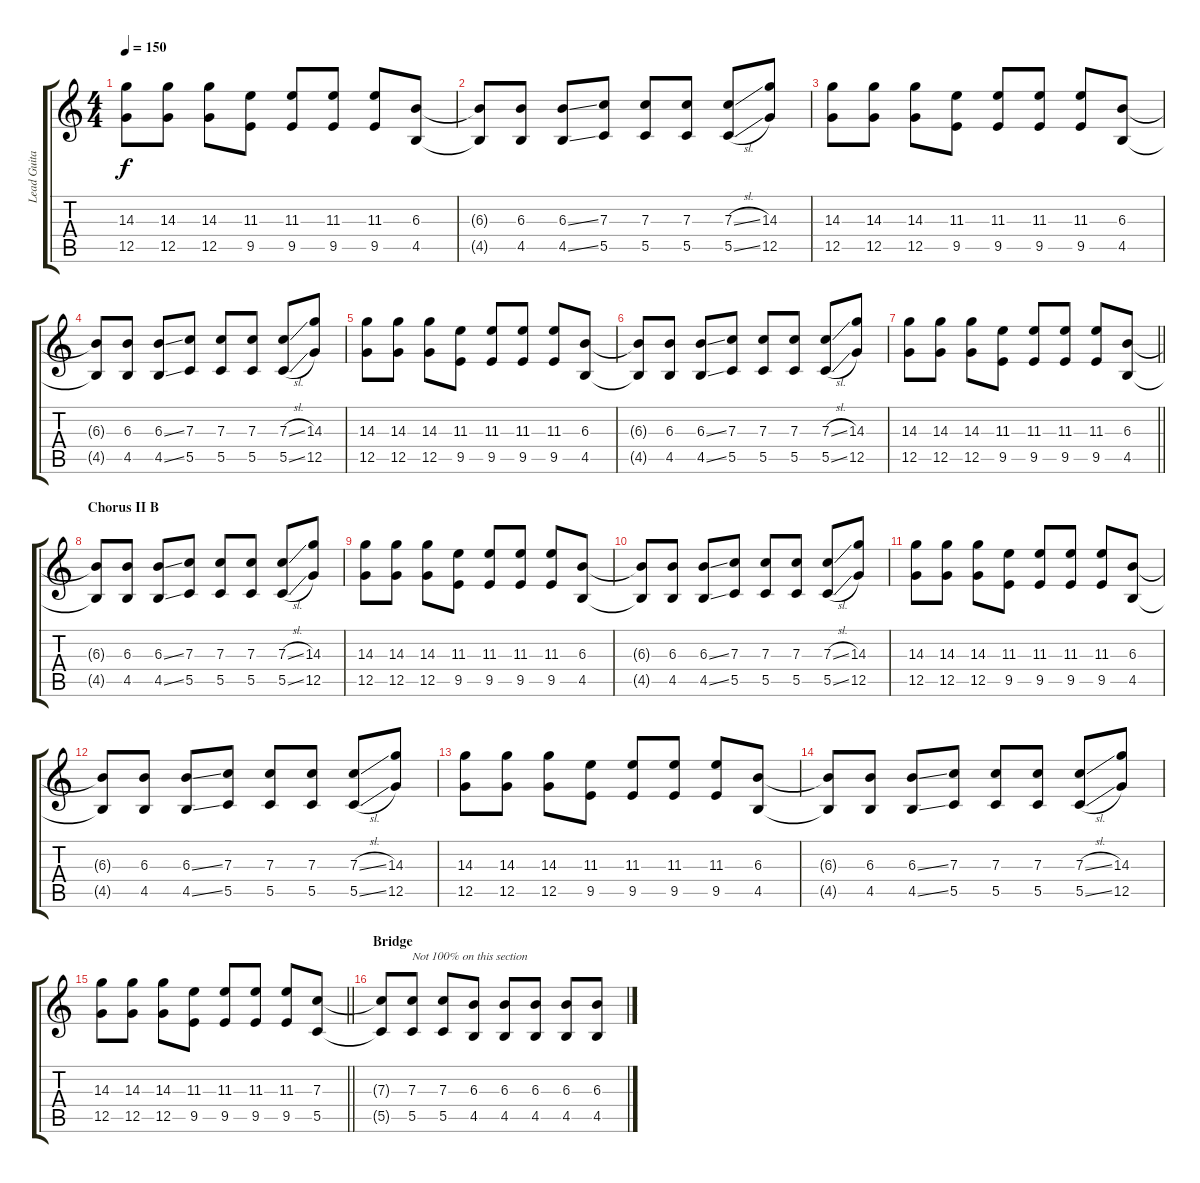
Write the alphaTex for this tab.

\track ("Lead Guitar" "Lead Guita") {instrument distortionguitar}
\staff {score tabs}
\tuning (D4 A3 F3 C3 G2 C2) {hide}
\ts (4 4)
\tempo 150
\clef g2
\ks c
(14.3 12.5).8{dy f} (14.3 12.5).8 (14.3 12.5).8 (11.3 9.5).8 (11.3 9.5).8 (11.3 9.5).8 (11.3 9.5).8 (6.3 4.5).8 |
(6.3{t} 4.5{t}).8 (6.3 4.5).8 (6.3{ss} 4.5{ss}).8 (7.3 5.5).8 (7.3 5.5).8 (7.3 5.5).8 (7.3{sl} 5.5{sl}).8 (14.3 12.5).8 |
(14.3 12.5).8 (14.3 12.5).8 (14.3 12.5).8 (11.3 9.5).8 (11.3 9.5).8 (11.3 9.5).8 (11.3 9.5).8 (6.3 4.5).8 |
(6.3{t} 4.5{t}).8 (6.3 4.5).8 (6.3{ss} 4.5{ss}).8 (7.3 5.5).8 (7.3 5.5).8 (7.3 5.5).8 (7.3{sl} 5.5{sl}).8 (14.3 12.5).8 |
(14.3 12.5).8 (14.3 12.5).8 (14.3 12.5).8 (11.3 9.5).8 (11.3 9.5).8 (11.3 9.5).8 (11.3 9.5).8 (6.3 4.5).8 |
(6.3{t} 4.5{t}).8 (6.3 4.5).8 (6.3{ss} 4.5{ss}).8 (7.3 5.5).8 (7.3 5.5).8 (7.3 5.5).8 (7.3{sl} 5.5{sl}).8 (14.3 12.5).8 |
\barLineRight lightlight
(14.3 12.5).8 (14.3 12.5).8 (14.3 12.5).8 (11.3 9.5).8 (11.3 9.5).8 (11.3 9.5).8 (11.3 9.5).8 (6.3 4.5).8 |
\section ("" "Chorus II B")
(6.3{t} 4.5{t}).8 (6.3 4.5).8 (6.3{ss} 4.5{ss}).8 (7.3 5.5).8 (7.3 5.5).8 (7.3 5.5).8 (7.3{sl} 5.5{sl}).8 (14.3 12.5).8 |
(14.3 12.5).8 (14.3 12.5).8 (14.3 12.5).8 (11.3 9.5).8 (11.3 9.5).8 (11.3 9.5).8 (11.3 9.5).8 (6.3 4.5).8 |
(6.3{t} 4.5{t}).8 (6.3 4.5).8 (6.3{ss} 4.5{ss}).8 (7.3 5.5).8 (7.3 5.5).8 (7.3 5.5).8 (7.3{sl} 5.5{sl}).8 (14.3 12.5).8 |
(14.3 12.5).8 (14.3 12.5).8 (14.3 12.5).8 (11.3 9.5).8 (11.3 9.5).8 (11.3 9.5).8 (11.3 9.5).8 (6.3 4.5).8 |
(6.3{t} 4.5{t}).8 (6.3 4.5).8 (6.3{ss} 4.5{ss}).8 (7.3 5.5).8 (7.3 5.5).8 (7.3 5.5).8 (7.3{sl} 5.5{sl}).8 (14.3 12.5).8 |
(14.3 12.5).8 (14.3 12.5).8 (14.3 12.5).8 (11.3 9.5).8 (11.3 9.5).8 (11.3 9.5).8 (11.3 9.5).8 (6.3 4.5).8 |
(6.3{t} 4.5{t}).8 (6.3 4.5).8 (6.3{ss} 4.5{ss}).8 (7.3 5.5).8 (7.3 5.5).8 (7.3 5.5).8 (7.3{sl} 5.5{sl}).8 (14.3 12.5).8 |
\barLineRight lightlight
(14.3 12.5).8 (14.3 12.5).8 (14.3 12.5).8 (11.3 9.5).8 (11.3 9.5).8 (11.3 9.5).8 (11.3 9.5).8 (7.3 5.5).8 |
\section ("" "Bridge")
(7.3{t} 5.5{t}).8 (7.3 5.5).8{txt "Not 100% on this section"} (7.3 5.5).8 (6.3 4.5).8 (6.3 4.5).8 (6.3 4.5).8 (6.3 4.5).8 (6.3 4.5).8
